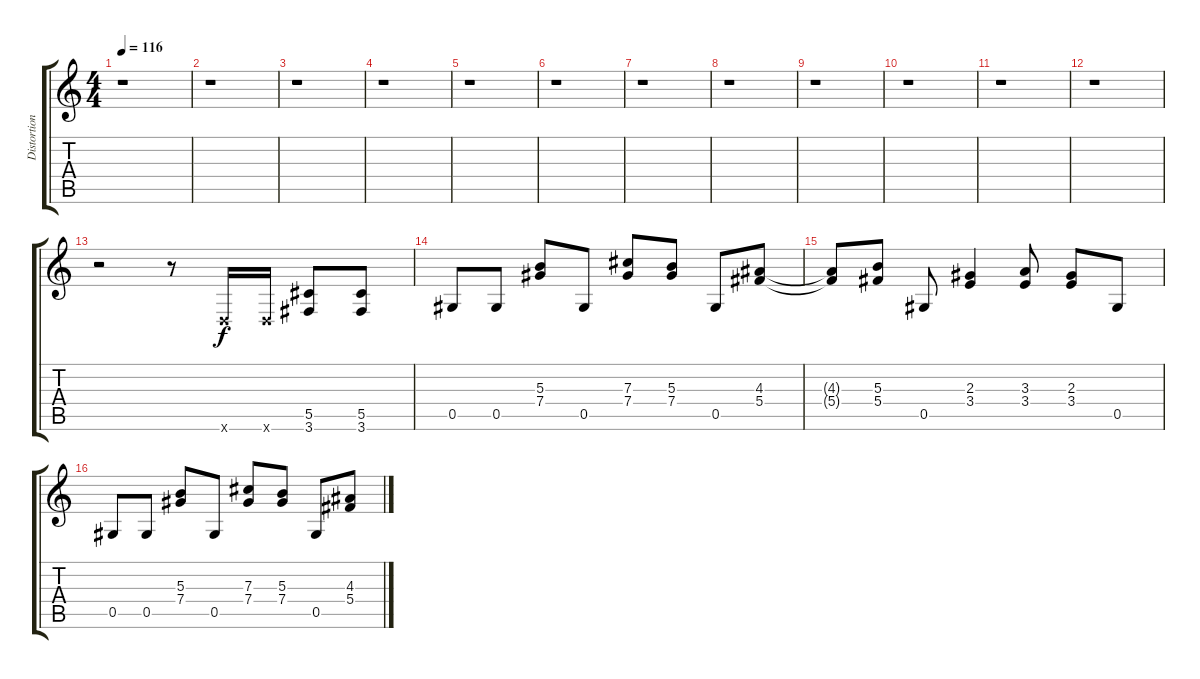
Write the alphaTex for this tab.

\track ("Distortion Guitar 1" "Distortion") {instrument overdrivenguitar}
\staff {score tabs}
\tuning (Eb4 Bb3 Gb3 Db3 Ab2 Eb2) {hide}
\ts (4 4)
\tempo 116
\clef g2
\ks c
r.1{dy f} |
r.1 |
r.1 |
r.1 |
r.1 |
r.1 |
r.1 |
r.1 |
r.1 |
r.1 |
r.1 |
r.1 |
r.2 r.8 -1.6{x}.16 -1.6{x}.16 (5.5 3.6).8 (5.5 3.6).8 |
0.5.8 0.5.8 (5.3 7.4).8 0.5.8 (7.3 7.4).8 (5.3 7.4).8 0.5.8 (4.3 5.4).8 |
(4.3{t} 5.4{t}).8 (5.3 5.4).8 0.5.8 (2.3 3.4).4 (3.3 3.4).8 (2.3 3.4).8 0.5.8 |
0.5.8 0.5.8 (5.3 7.4).8 0.5.8 (7.3 7.4).8 (5.3 7.4).8 0.5.8 (4.3 5.4).8
